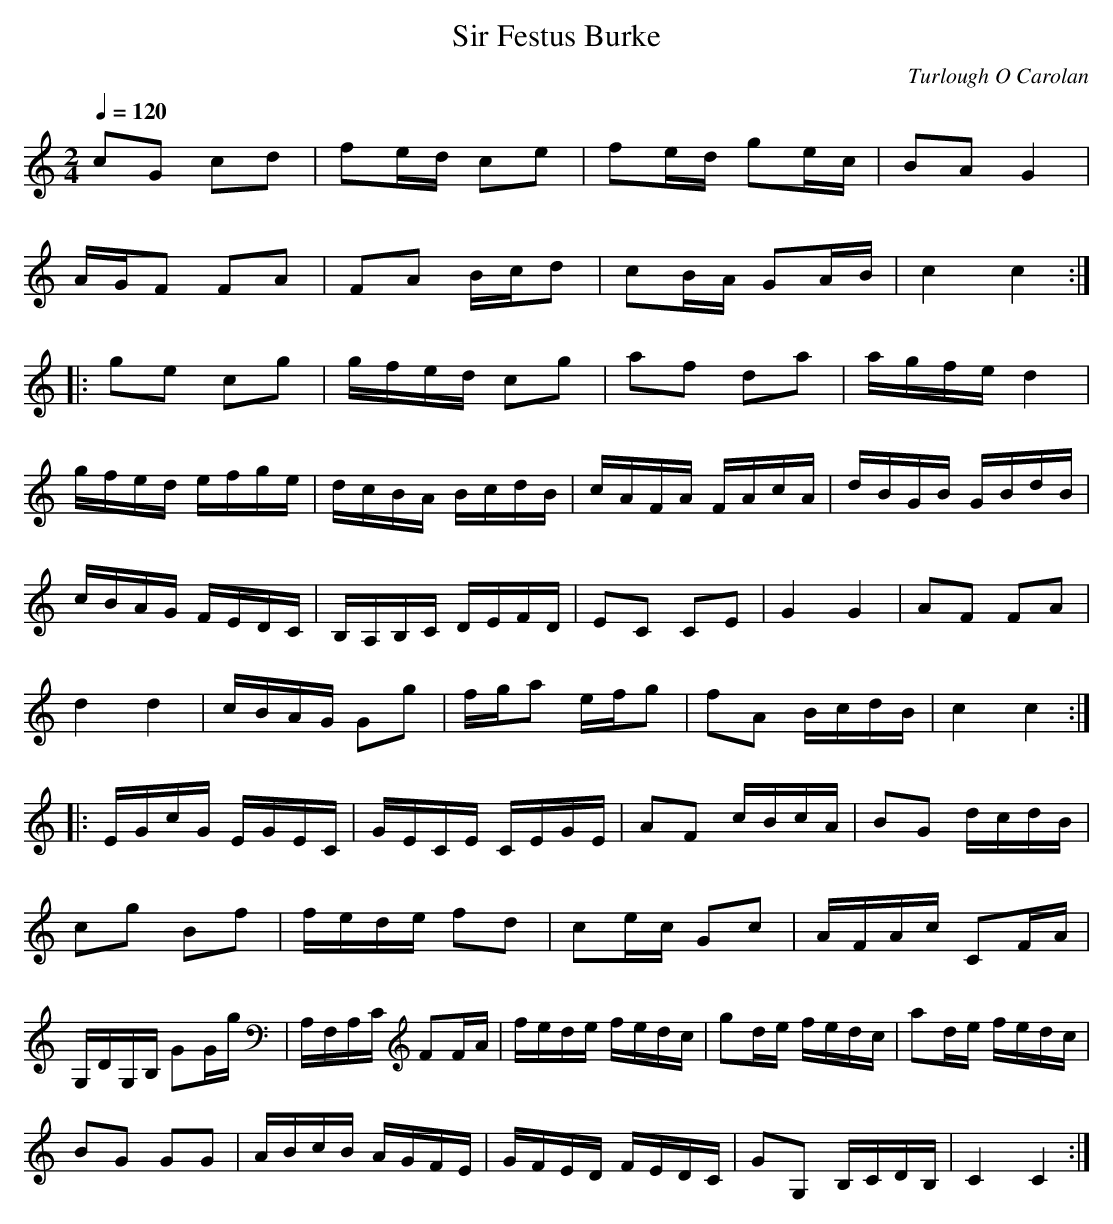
X:1
T:Sir Festus Burke
C:Turlough O Carolan
L:1/16
M:2/4
Q:1/4=120
K:C major
c2G2 c2d2|f2ed c2e2|f2ed g2ec|B2A2 G4|
AGF2 F2A2|F2A2 Bcd2|c2BA G2AB|c4c4:|
|:g2e2 c2g2|gfed c2g2|a2f2 d2a2|agfe d4|
gfed efge|dcBA BcdB|cAFA FAcA|dBGB GBdB|
cBAG FEDC|B,A,B,C DEFD|E2C2 C2E2|G4G4|A2F2 F2A2|
d4d4|cBAG G2g2|fga2 efg2|f2A2 BcdB|c4c4:|
|:EGcG EGEC|GECE CEGE|A2F2 cBcA|B2G2 dcdB|
c2g2 B2f2|fede f2d2|c2ec G2c2|AFAc C2FA|
G,DG,B, G2Gg|A,F,A,C F2FA|fede fedc|g2de fedc|a2de fedc|
B2G2 G2G2|ABcB AGFE|GFED FEDC|G2G,2 B,CDB,|C4C4:|
